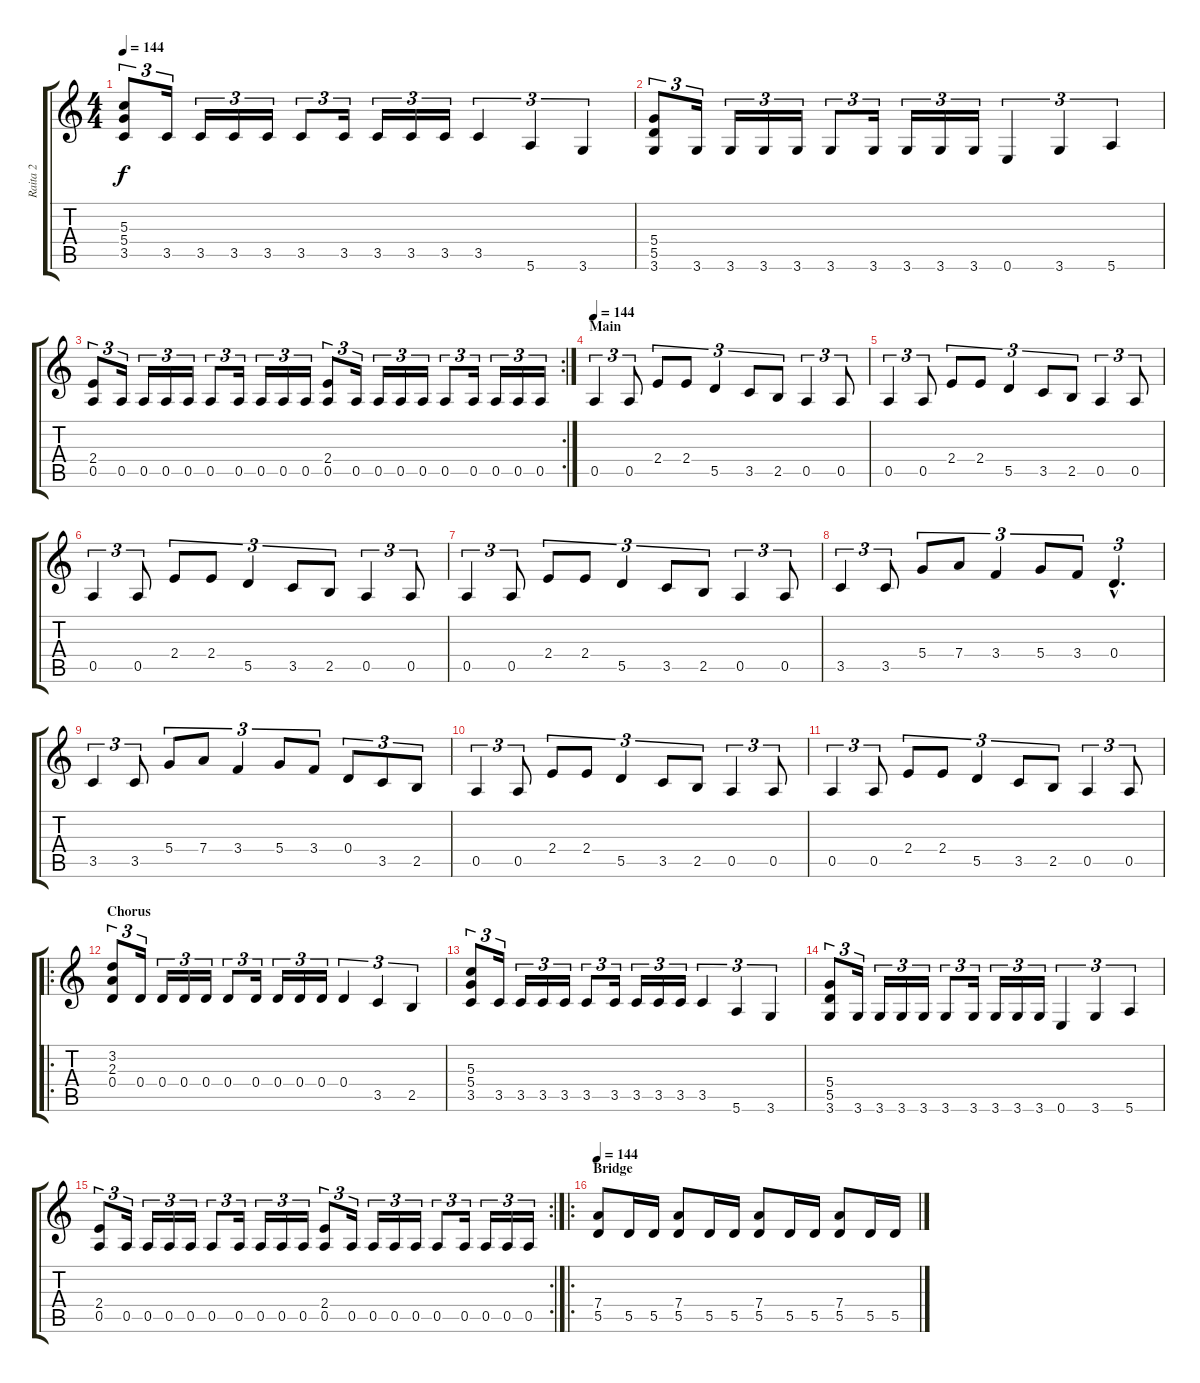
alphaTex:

\track ("Raita 2" "Raita 2") {instrument fretlessbass}
\staff {score tabs}
\tuning (E4 B3 G3 D3 A2 E2) {hide}
\ts (4 4)
\tempo 144
\clef g2
\ks c
(5.3 5.4 3.5).8{tu (3 2) dy f} 3.5.16{tu (3 2)} 3.5.16{tu (3 2)} 3.5.16{tu (3 2)} 3.5.16{tu (3 2)} 3.5.8{tu (3 2)} 3.5.16{tu (3 2)} 3.5.16{tu (3 2)} 3.5.16{tu (3 2)} 3.5.16{tu (3 2)} 3.5.4{tu (3 2)} 5.6.4{tu (3 2)} 3.6.4{tu (3 2)} |
(5.4 5.5 3.6).8{tu (3 2)} 3.6.16{tu (3 2)} 3.6.16{tu (3 2)} 3.6.16{tu (3 2)} 3.6.16{tu (3 2)} 3.6.8{tu (3 2)} 3.6.16{tu (3 2)} 3.6.16{tu (3 2)} 3.6.16{tu (3 2)} 3.6.16{tu (3 2)} 0.6.4{tu (3 2)} 3.6.4{tu (3 2)} 5.6.4{tu (3 2)} |
\rc 2
(2.4 0.5).8{tu (3 2)} 0.5.16{tu (3 2)} 0.5.16{tu (3 2)} 0.5.16{tu (3 2)} 0.5.16{tu (3 2)} 0.5.8{tu (3 2)} 0.5.16{tu (3 2)} 0.5.16{tu (3 2)} 0.5.16{tu (3 2)} 0.5.16{tu (3 2)} (2.4 0.5).8{tu (3 2)} 0.5.16{tu (3 2)} 0.5.16{tu (3 2)} 0.5.16{tu (3 2)} 0.5.16{tu (3 2)} 0.5.8{tu (3 2)} 0.5.16{tu (3 2)} 0.5.16{tu (3 2)} 0.5.16{tu (3 2)} 0.5.16{tu (3 2)} |
\section ("" "Main")
\tempo 144
0.5.4{tu (3 2)} 0.5.8{tu (3 2)} 2.4.8{tu (3 2)} 2.4.8{tu (3 2)} 5.5.4{tu (3 2)} 3.5.8{tu (3 2)} 2.5.8{tu (3 2)} 0.5.4{tu (3 2)} 0.5.8{tu (3 2)} |
0.5.4{tu (3 2)} 0.5.8{tu (3 2)} 2.4.8{tu (3 2)} 2.4.8{tu (3 2)} 5.5.4{tu (3 2)} 3.5.8{tu (3 2)} 2.5.8{tu (3 2)} 0.5.4{tu (3 2)} 0.5.8{tu (3 2)} |
0.5.4{tu (3 2)} 0.5.8{tu (3 2)} 2.4.8{tu (3 2)} 2.4.8{tu (3 2)} 5.5.4{tu (3 2)} 3.5.8{tu (3 2)} 2.5.8{tu (3 2)} 0.5.4{tu (3 2)} 0.5.8{tu (3 2)} |
0.5.4{tu (3 2)} 0.5.8{tu (3 2)} 2.4.8{tu (3 2)} 2.4.8{tu (3 2)} 5.5.4{tu (3 2)} 3.5.8{tu (3 2)} 2.5.8{tu (3 2)} 0.5.4{tu (3 2)} 0.5.8{tu (3 2)} |
3.5.4{tu (3 2)} 3.5.8{tu (3 2)} 5.4.8{tu (3 2)} 7.4.8{tu (3 2)} 3.4.4{tu (3 2)} 5.4.8{tu (3 2)} 3.4.8{tu (3 2)} 0.4{hac}.4{d tu (3 2)} |
3.5.4{tu (3 2)} 3.5.8{tu (3 2)} 5.4.8{tu (3 2)} 7.4.8{tu (3 2)} 3.4.4{tu (3 2)} 5.4.8{tu (3 2)} 3.4.8{tu (3 2)} 0.4.8{tu (3 2)} 3.5.8{tu (3 2)} 2.5.8{tu (3 2)} |
0.5.4{tu (3 2)} 0.5.8{tu (3 2)} 2.4.8{tu (3 2)} 2.4.8{tu (3 2)} 5.5.4{tu (3 2)} 3.5.8{tu (3 2)} 2.5.8{tu (3 2)} 0.5.4{tu (3 2)} 0.5.8{tu (3 2)} |
0.5.4{tu (3 2)} 0.5.8{tu (3 2)} 2.4.8{tu (3 2)} 2.4.8{tu (3 2)} 5.5.4{tu (3 2)} 3.5.8{tu (3 2)} 2.5.8{tu (3 2)} 0.5.4{tu (3 2)} 0.5.8{tu (3 2)} |
\ro
\section ("" "Chorus")
(3.2 2.3 0.4).8{tu (3 2)} 0.4.16{tu (3 2)} 0.4.16{tu (3 2)} 0.4.16{tu (3 2)} 0.4.16{tu (3 2)} 0.4.8{tu (3 2)} 0.4.16{tu (3 2)} 0.4.16{tu (3 2)} 0.4.16{tu (3 2)} 0.4.16{tu (3 2)} 0.4.4{tu (3 2)} 3.5.4{tu (3 2)} 2.5.4{tu (3 2)} |
(5.3 5.4 3.5).8{tu (3 2)} 3.5.16{tu (3 2)} 3.5.16{tu (3 2)} 3.5.16{tu (3 2)} 3.5.16{tu (3 2)} 3.5.8{tu (3 2)} 3.5.16{tu (3 2)} 3.5.16{tu (3 2)} 3.5.16{tu (3 2)} 3.5.16{tu (3 2)} 3.5.4{tu (3 2)} 5.6.4{tu (3 2)} 3.6.4{tu (3 2)} |
(5.4 5.5 3.6).8{tu (3 2)} 3.6.16{tu (3 2)} 3.6.16{tu (3 2)} 3.6.16{tu (3 2)} 3.6.16{tu (3 2)} 3.6.8{tu (3 2)} 3.6.16{tu (3 2)} 3.6.16{tu (3 2)} 3.6.16{tu (3 2)} 3.6.16{tu (3 2)} 0.6.4{tu (3 2)} 3.6.4{tu (3 2)} 5.6.4{tu (3 2)} |
\rc 2
(2.4 0.5).8{tu (3 2)} 0.5.16{tu (3 2)} 0.5.16{tu (3 2)} 0.5.16{tu (3 2)} 0.5.16{tu (3 2)} 0.5.8{tu (3 2)} 0.5.16{tu (3 2)} 0.5.16{tu (3 2)} 0.5.16{tu (3 2)} 0.5.16{tu (3 2)} (2.4 0.5).8{tu (3 2)} 0.5.16{tu (3 2)} 0.5.16{tu (3 2)} 0.5.16{tu (3 2)} 0.5.16{tu (3 2)} 0.5.8{tu (3 2)} 0.5.16{tu (3 2)} 0.5.16{tu (3 2)} 0.5.16{tu (3 2)} 0.5.16{tu (3 2)} |
\ro
\section ("" "Bridge")
\tempo 144
(7.4 5.5).8 5.5.16 5.5.16 (7.4 5.5).8 5.5.16 5.5.16 (7.4 5.5).8 5.5.16 5.5.16 (7.4 5.5).8 5.5.16 5.5.16
